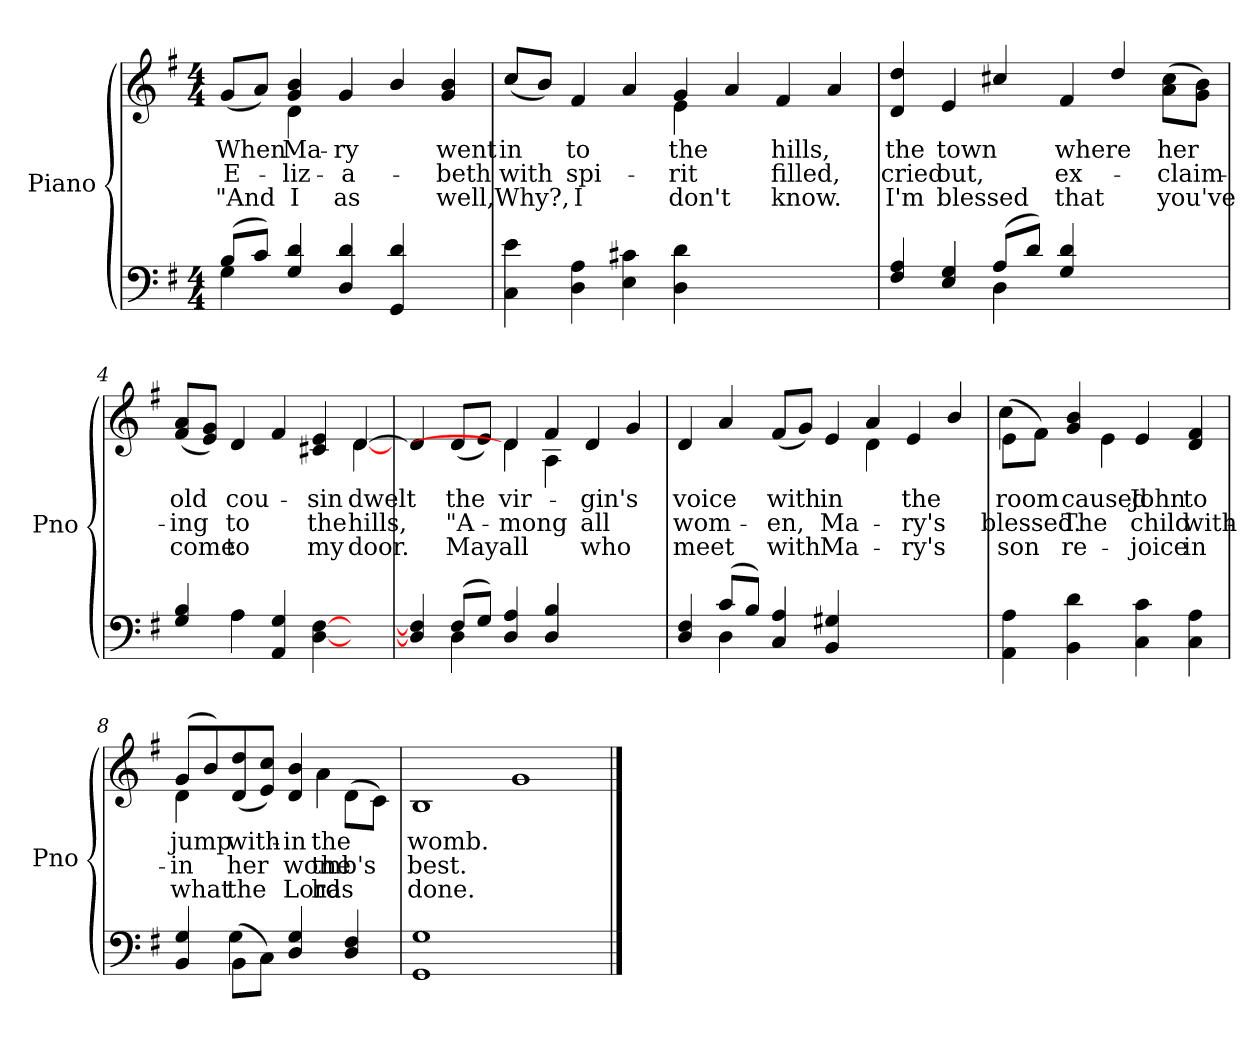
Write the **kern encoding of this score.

**kern	**kern	**text	**text	**text
*part2	*part1	*part1	*part1	*part1
*staff2	*staff1	*staff1	*staff1	*staff1
*I"Piano	*I"Piano	*	*	*
*I'Pno	*I'Pno	*	*	*
*clefF4	*clefG2	*	*	*
*k[f#]	*k[f#]	*	*	*
*M4/4	*M4/4	*	*	*
=1	=1	=1	=1	=1
*^	*	*	*	*
!	!	!LO:TX:b:i:t=Verse	!	!	!
!	!	!	!LO:LY:b	!LO:LY:b	!LO:LY:b
*	*	*^	*	*	*
(>8B/L	4G\	(>8g/L	4ryy	When	E-	"And
8c/J)	.	8a/J)	.	.	.	.
!	!	!	!	!LO:LY:b	!LO:LY:b	!LO:LY:b
4G/ 4d/	4ryy	4g/ 4b/	4d\	Ma-	-liz-	I
!	!	!	!	!LO:LY:b	!LO:LY:b	!LO:LY:b
4D/ 4d/	2.ryy	4g/	2.ryy	-ry	-a-	as
4GG/ 4d/	.	4b/	.	.	.	.
!	!	!	!	!LO:LY:b	!LO:LY:b	!LO:LY:b
4ryy	.	4g/ 4b/	.	went	-beth	well,
*v	*v	*	*	*	*	*
=2	=2	=2	=2	=2	=2
!	!	!	!LO:LY:b	!LO:LY:b	!LO:LY:b
4C\ 4e\	(>8cc/L	2.ryy	in	with	Why?,
.	8b/J)	.	.	.	.
!	!	!	!LO:LY:b	!LO:LY:b	!LO:LY:b
4D\ 4A\	4f#/	.	to	spi-	I
4E\ 4c#X\	4a/	.	.	.	.
!	!	!	!LO:LY:b	!LO:LY:b	!LO:LY:b
4D\ 4d\	4g/	4e\	the	-rit	don't
2.ryy	4a/	2.ryy	.	.	.
!	!	!	!LO:LY:b	!LO:LY:b	!LO:LY:b
.	4f#/	.	hills,	filled,	know.
.	4a/	.	.	.	.
*	*v	*v	*	*	*
=3	=3	=3	=3	=3
*^	*	*	*	*
!	!	!	!LO:LY:b	!LO:LY:b	!LO:LY:b
4F#/ 4A/	2ryy	4d/ 4dd/	the	cried	I'm
!	!	!	!LO:LY:b	!LO:LY:b	!LO:LY:b
4E/ 4G/	.	4e/	town	out,	blessed
(>8A/L	4D\	4cc#X/	.	.	.
8d/J)	.	.	.	.	.
!	!	!	!LO:LY:b	!LO:LY:b	!LO:LY:b
4G/ 4d/	2ryy	4f#/	where	ex-	that
2ryy	.	4dd/	.	.	.
!	!	!	!LO:LY:b	!LO:LY:b	!LO:LY:b
.	4ryy	(>8a\ 8cc#\L	her	-claim-	you've
.	.	8g\ 8b\J)	.	.	.
!!LO:LB:g=z
=4	=4	=4	=4	=4	=4
!	!	!	!LO:LY:b	!LO:LY:b	!LO:LY:b
*	*	*^	*	*	*
4G/ 4B/	4ryy	(>8f#/ 8a/L	1ryy	old	-ing	come
.	.	8e/ 8g/J)	.	.	.	.
!	!	!	!	!LO:LY:b	!LO:LY:b	!LO:LY:b
4A\	4A\	4d/	.	cou-	to	to
4AA/ 4G/	4ryy	4f#/	.	.	.	.
!	!	!	!	!LO:LY:b	!LO:LY:b	!LO:LY:b
[4D\ [4F#\	2ryy	4c#X/ 4e/	.	-sin	the	my
!	!	!	!	!LO:LY:b	!LO:LY:b	!LO:LY:b
4ryy	.	[4d/	[4d\	dwelt	hills,	door.
=5	=5	=5	=5	=5	=5	=5
4D/] 4F#/]	4ryy	4d/]	2ryy	.	.	.
!	!	!	!	!LO:LY:b	!LO:LY:b	!LO:LY:b
(>8F#/L	4D\	(>8d/L	.	the	"A-	May
8G/J)	.	8e/J)	.	.	.	.
!	!	!	!	!LO:LY:b	!LO:LY:b	!LO:LY:b
4D/ 4A/	2ryy	4d/	4d\]	vir-	-mong	all
4D/ 4B/	.	4f#/	4A\	.	.	.
!	!	!	!	!LO:LY:b	!LO:LY:b	!LO:LY:b
2ryy	2ryy	4d/	2ryy	-gin's	all	who
.	.	4g/	.	.	.	.
!!LO:LB:g=z	!!
=6	=6	=6	=6	=6	=6	=6
!	!	!	!	!LO:LY:b	!LO:LY:b	!LO:LY:b
4D/ 4F#/	4ryy	4d/	1ryy	voice	wom-	meet
(>8c/L	4D\	4a/	.	.	.	.
8B/J)	.	.	.	.	.	.
!	!	!	!	!LO:LY:b	!LO:LY:b	!LO:LY:b
4C/ 4A/	2.ryy	(>8f#/L	.	with	-en,	with
.	.	8g/J)	.	.	.	.
!	!	!	!	!LO:LY:b	!LO:LY:b	!LO:LY:b
4BB/ 4G#X/	.	4e/	.	in	Ma-	Ma-
2.ryy	.	4a/	4d\	.	.	.
!	!	!	!	!LO:LY:b	!LO:LY:b	!LO:LY:b
.	2ryy	4e/	2ryy	the	-ry's	-ry's
.	.	4b/	.	.	.	.
*v	*v	*	*	*	*	*
=7	=7	=7	=7	=7	=7
!	!	!	!LO:LY:b	!LO:LY:b	!LO:LY:b
4AA\ 4A\	(<8e\L	4cc\	room	blessed.	son
.	8f#\J)	.	.	.	.
!	!	!	!LO:LY:b	!LO:LY:b	!LO:LY:b
4BB\ 4d\	4g/ 4b/	8ryy	caused	The	re-
.	.	4e\	.	.	.
!	!	!	!LO:LY:b	!LO:LY:b	!LO:LY:b
4C\ 4c\	4e/	.	John	child	-joice
.	.	4.ryy	.	.	.
!	!	!	!LO:LY:b	!LO:LY:b	!LO:LY:b
4C\ 4A\	4d/ 4f#/	.	to	with-	in
=8	=8	=8	=8	=8	=8
*^	*	*	*	*	*
!	!	!	!	!LO:LY:b	!LO:LY:b	!LO:LY:b
4BB/ 4G/	4ryy	(>8g/L	4d\	jump	-in	what
.	.	8b/)	.	.	.	.
!	!	!	!	!LO:LY:b	!LO:LY:b	!LO:LY:b
(<8BB\L	4G\	(>8d/ 8dd/	4.ryy	with-	her	the
8C\J)	.	8e/ 8cc/J)	.	.	.	.
!	!	!	!	!LO:LY:b	!LO:LY:b	!LO:LY:b
4D/ 4G/	2ryy	4d/ 4b/	.	-in	womb's	Lord
!	!	!	!	!LO:LY:b	!LO:LY:b	!LO:LY:b
.	.	.	4a\	the	the	has
4D/ 4F#/	.	(<8d\L	.	.	.	.
.	.	8c\J)	8ryy	.	.	.
*v	*v	*	*	*	*	*
!!LO:LB:g=z
=9	=9	=9	=9	=9	=9
!	!	!	!LO:LY:b	!LO:LY:b	!LO:LY:b
*	*v	*v	*	*	*
1GG 1G	1B	womb.	best.	done.
1ryy	1g	.	.	.
==	==	==	==	==
*-	*-	*-	*-	*-
